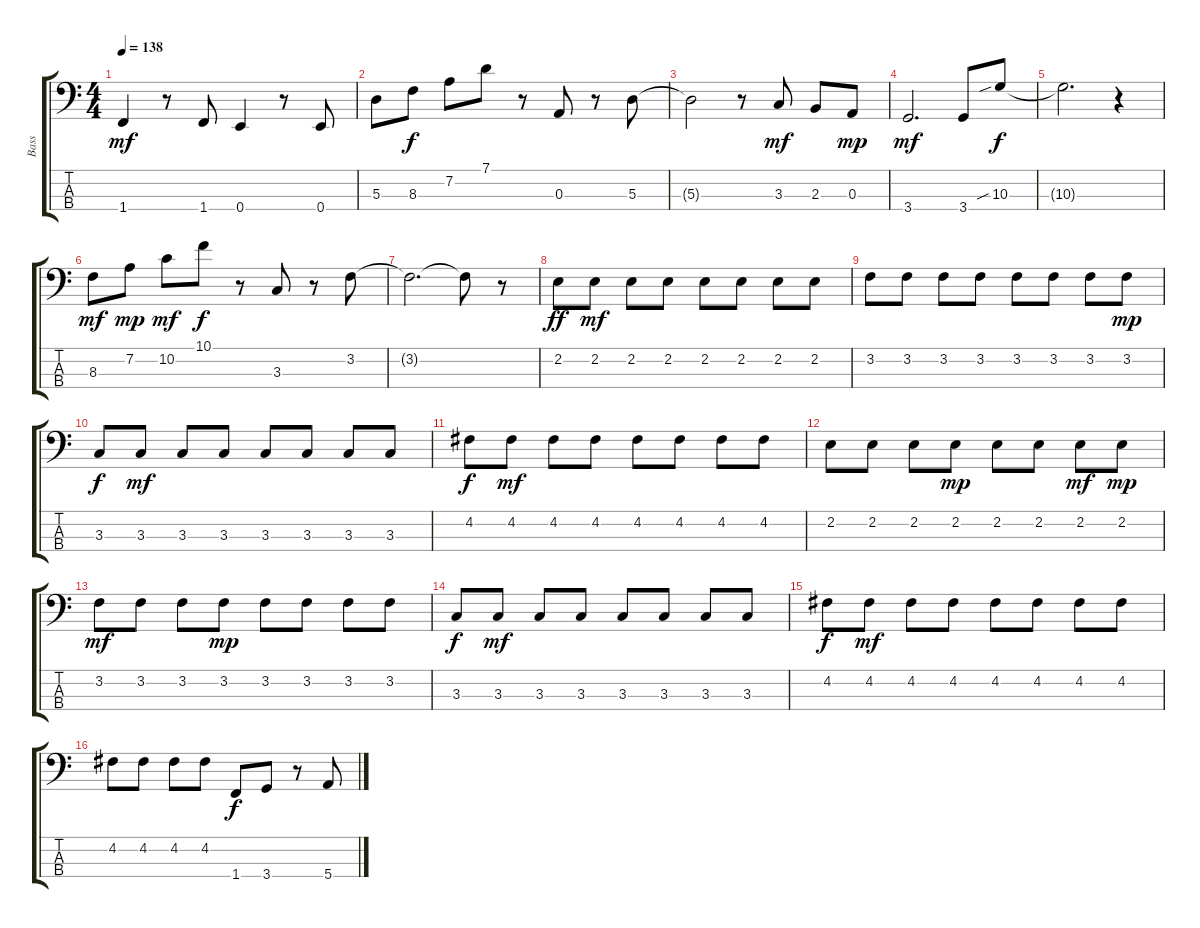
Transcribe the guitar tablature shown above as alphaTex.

\track ("Bass" "Bass") {instrument electricbassfinger}
\staff {score tabs}
\tuning (G2 D2 A1 E1) {hide}
\ts (4 4)
\tempo 138
\clef f4
\ks c
1.4.4{dy mf} r.8 1.4.8 0.4.4 r.8 0.4.8 |
5.3.8 8.3.8{dy f} 7.2.8 7.1.8 r.8 0.3.8 r.8 5.3.8 |
5.3{t}.2 r.8 3.3.8{dy mf} 2.3.8 0.3.8{dy mp} |
3.4.2{d dy mf} 3.4.8 10.3{sib}.8{dy f} |
10.3{t}.2{d} r.4 |
8.3.8{dy mf} 7.2.8{dy mp} 10.2.8{dy mf} 10.1.8{dy f} r.8 3.3.8 r.8 3.2.8 |
3.2{t}.2{d} 3.2{t}.8 r.8 |
2.2.8{dy ff} 2.2.8{dy mf} 2.2.8 2.2.8 2.2.8 2.2.8 2.2.8 2.2.8 |
3.2.8 3.2.8 3.2.8 3.2.8 3.2.8 3.2.8 3.2.8 3.2.8{dy mp} |
3.3.8{dy f} 3.3.8{dy mf} 3.3.8 3.3.8 3.3.8 3.3.8 3.3.8 3.3.8 |
4.2.8{dy f} 4.2.8{dy mf} 4.2.8 4.2.8 4.2.8 4.2.8 4.2.8 4.2.8 |
2.2.8 2.2.8 2.2.8 2.2.8{dy mp} 2.2.8 2.2.8 2.2.8{dy mf} 2.2.8{dy mp} |
3.2.8{dy mf} 3.2.8 3.2.8 3.2.8{dy mp} 3.2.8 3.2.8 3.2.8 3.2.8 |
3.3.8{dy f} 3.3.8{dy mf} 3.3.8 3.3.8 3.3.8 3.3.8 3.3.8 3.3.8 |
4.2.8{dy f} 4.2.8{dy mf} 4.2.8 4.2.8 4.2.8 4.2.8 4.2.8 4.2.8 |
4.2.8 4.2.8 4.2.8 4.2.8 1.4.8{dy f} 3.4.8 r.8 5.4.8
